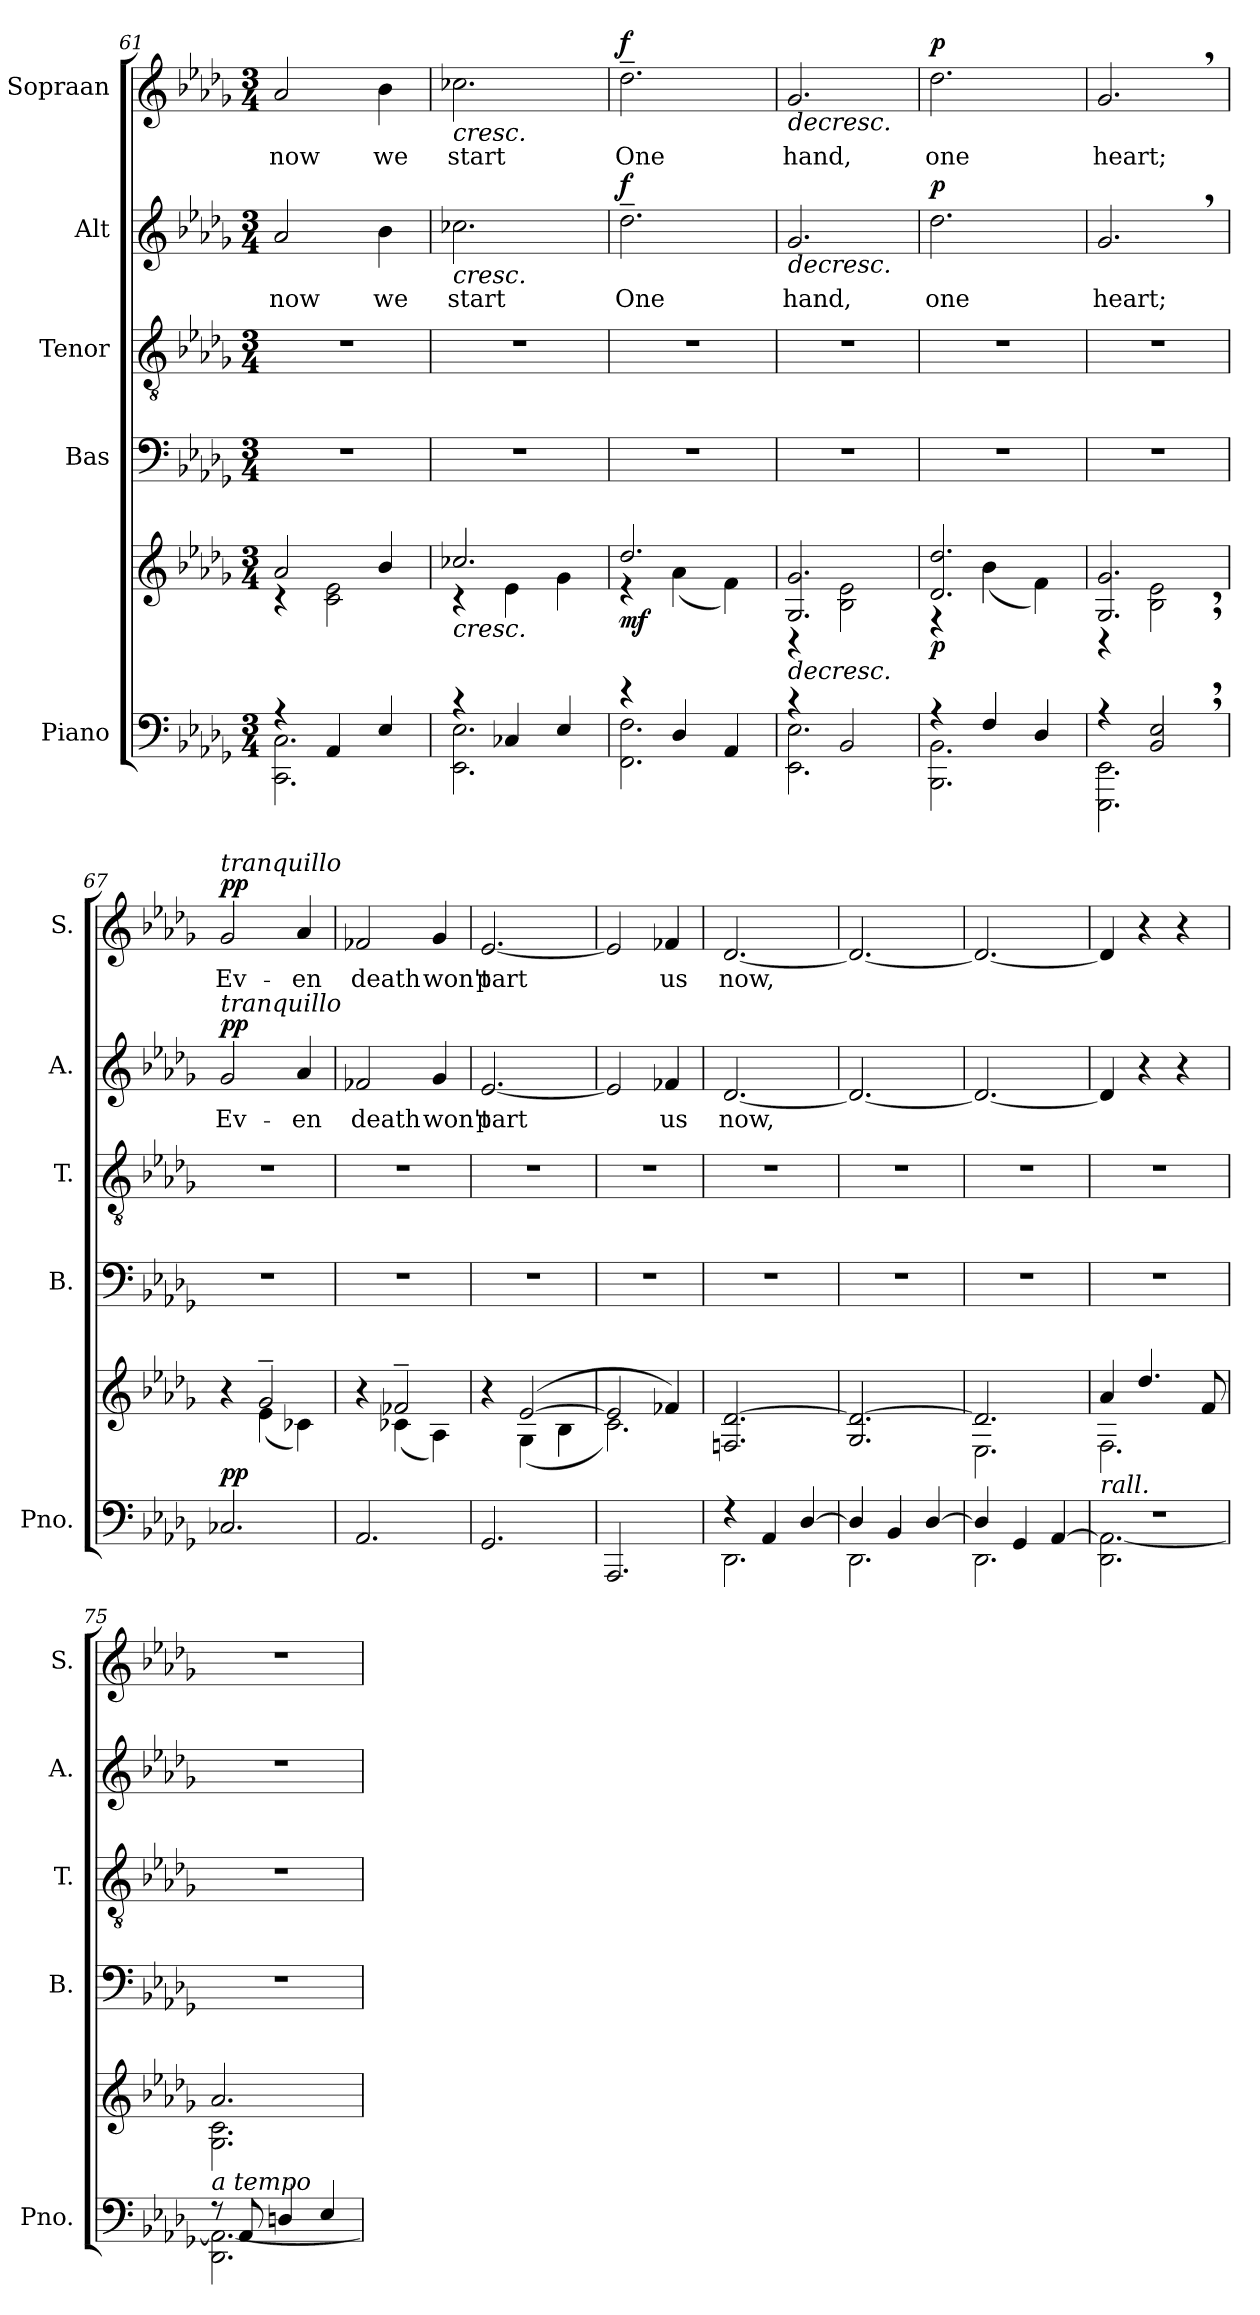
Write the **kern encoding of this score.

**kern	**kern	**dynam	**kern	**kern	**kern	**text	**dynam	**kern	**text	**dynam
*part5	*part5	*part5	*part4	*part3	*part2	*part2	*part2	*part1	*part1	*part1
*staff6	*staff5	*staff5/6	*staff4	*staff3	*staff2	*staff2	*staff2	*staff1	*staff1	*staff1
*I"Piano	*	*	*I"Bas	*I"Tenor	*I"Alt	*	*	*I"Sopraan	*	*
*I'Pno.	*	*	*I'B.	*I'T.	*I'A.	*	*	*I'S.	*	*
!!LO:LB:g=z
*clefF4	*clefG2	*	*clefF4	*clefGv2	*clefG2	*	*	*clefG2	*	*
*	*	*	*	*ITrd7c12	*	*	*	*	*	*
*k[b-e-a-d-g-]	*k[b-e-a-d-g-]	*	*k[b-e-a-d-g-]	*k[b-e-a-d-g-]	*k[b-e-a-d-g-]	*	*	*k[b-e-a-d-g-]	*	*
*D-:	*D-:	*	*D-:	*D-:	*D-:	*	*	*D-:	*	*
*M3/4	*M3/4	*	*M3/4	*M3/4	*M3/4	*	*	*M3/4	*	*
=61	=61	=61	=61	=61	=61	=61	=61	=61	=61	=61
*^	*^	*	*	*	*	*	*	*	*	*
!	!	!	!	!	!	!	!	!LO:LY:b	!	!	!LO:LY:b	!
4r	2.CC\ 2.C\	2a-/	4r	.	2.r	2.r	2a-/	now	.	2a-/	now	.
4AA-/	.	.	2c\ 2e-\	.	.	.	.	.	.	.	.	.
!	!	!	!	!	!	!	!	!LO:LY:b	!	!	!LO:LY:b	!
4E-/	.	4b-/	.	.	.	.	4b-\	we	.	4b-\	we	.
=62	=62	=62	=62	=62	=62	=62	=62	=62	=62	=62	=62	=62
!	!	!	!	!LO:HP:b	!	!	!	!LO:LY:b	!LO:HP:b	!	!LO:LY:b	!LO:HP:b
4r	2.EE-\ 2.E-\	2.cc-X/	4r	<	2.r	2.r	2.cc-X\	start	<	2.cc-X\	start	<
4C-X/	.	.	4e-\	.	.	.	.	.	.	.	.	.
4E-/	.	.	4g-\	.	.	.	.	.	.	.	.	.
!!LO:PB:g=z
=63	=63	=63	=63	=63	=63	=63	=63	=63	=63	=63	=63	=63
!	!	!	!	!LO:DY:b	!	!	!	!LO:LY:b	!LO:DY:a	!	!LO:LY:b	!LO:DY:a
4r	2.FF\ 2.F\	2.dd-/	4r	mf	2.r	2.r	2.dd-~\	One	f	2.dd-~\	One	f
4D-/	.	.	(4a-\	.	.	.	.	.	.	.	.	.
4AA-/	.	.	4f\)	.	.	.	.	.	.	.	.	.
*v	*v	*	*	*	*	*	*	*	*	*	*	*
*	*v	*v	*	*	*	*	*	*	*	*	*
.	.	.	.	.	.	.	[	.	.	[
=64	=64	=64	=64	=64	=64	=64	=64	=64	=64	=64
*^	*	*	*	*	*	*	*	*	*	*
!	!	!	!LO:HP:b	!	!	!	!LO:LY:b	!LO:HP:b	!	!LO:LY:b	!LO:HP:b
*	*	*^	*	*	*	*	*	*	*	*	*
4r	2.EE-\ 2.E-\	2.G-/ 2.g-/	4r	>	2.r	2.r	2.g-/	hand,	>	2.g-/	hand,	>
2BB-/	.	.	2B-\ 2e-\	[	.	.	.	.	.	.	.	.
=65	=65	=65	=65	=65	=65	=65	=65	=65	=65	=65	=65	=65
!	!	!	!	!LO:DY:b	!	!	!	!LO:LY:b	!LO:DY:a	!	!LO:LY:b	!LO:DY:a
4r	2.BBB-\ 2.BB-\	2.d-/ 2.dd-/	4r	p	2.r	2.r	2.dd-\	one	p	2.dd-\	one	p
4F/	.	.	(4b-\	.	.	.	.	.	.	.	.	.
4D-/	.	.	4f\)	.	.	.	.	.	.	.	.	.
*v	*v	*	*	*	*	*	*	*	*	*	*	*
*	*v	*v	*	*	*	*	*	*	*	*	*
.	.	.	.	.	.	.	]	.	.	]
=66	=66	=66	=66	=66	=66	=66	=66	=66	=66	=66
*^	*^	*	*	*	*	*	*	*	*	*
!	!	!	!	!	!	!	!	!LO:LY:b	!	!	!LO:LY:b	!
4r	2.EEE-\ 2.EE-\	2.G-/ 2.g-/	4r	.	2.r	2.r	2.g-,/	heart;	.	2.g-,/	heart;	.
2BB-/, 2E-/,	.	.	2B-\, 2e-\,	]	.	.	.	.	.	.	.	.
*v	*v	*	*	*	*	*	*	*	*	*	*	*
=67	=67	=67	=67	=67	=67	=67	=67	=67	=67	=67	=67
!	!	!	!	!	!	!	!	!	!LO:TX:a:i:t=tranquillo	!	!
!	!	!	!	!	!	!LO:TX:a:i:t=tranquillo	!	!	!	!	!
!	!	!	!LO:DY:a=2	!	!	!	!LO:LY:b	!LO:DY:a	!	!LO:LY:b	!LO:DY:a
2.C-X/	4r	4ryy	pp	2.r	2.r	2g-/	Ev-	pp	2g-/	Ev-	pp
.	2g-~/	(4e-\	.	.	.	.	.	.	.	.	.
!	!	!	!	!	!	!	!LO:LY:b	!	!	!LO:LY:b	!
.	.	4c-X\)	.	.	.	4a-/	-en	.	4a-/	-en	.
=68	=68	=68	=68	=68	=68	=68	=68	=68	=68	=68	=68
!	!	!	!	!	!	!	!LO:LY:b	!	!	!LO:LY:b	!
2.AA-/	4r	4ryy	.	2.r	2.r	2f-X/	death	.	2f-X/	death	.
.	2f-X~/	(4c-X\	.	.	.	.	.	.	.	.	.
!	!	!	!	!	!	!	!LO:LY:b	!	!	!LO:LY:b	!
.	.	4A-\)	.	.	.	4g-/	won't	.	4g-/	won't	.
=69	=69	=69	=69	=69	=69	=69	=69	=69	=69	=69	=69
!	!	!	!	!	!	!	!LO:LY:b	!	!	!LO:LY:b	!
2.GG-/	4r	4ryy	.	2.r	2.r	[2.e-/	part	.	[2.e-/	part	.
.	([2e-/	(4G-\	.	.	.	.	.	.	.	.	.
.	.	4B-\	.	.	.	.	.	.	.	.	.
=70	=70	=70	=70	=70	=70	=70	=70	=70	=70	=70	=70
2.AAA-/	2e-/]	2.c\)	.	2.r	2.r	2e-/]	.	.	2e-/]	.	.
!	!	!	!	!	!	!	!LO:LY:b	!	!	!LO:LY:b	!
.	4f-X/)	.	.	.	.	4f-X/	us	.	4f-X/	us	.
*	*v	*v	*	*	*	*	*	*	*	*	*
!!LO:PB:g=z
=71	=71	=71	=71	=71	=71	=71	=71	=71	=71	=71
*^	*	*	*	*	*	*	*	*	*	*
!	!	!	!	!	!	!	!LO:LY:b	!	!	!LO:LY:b	!
4r	2.DD-\	2.Fn/ [2.d-/	.	2.r	2.r	[2.d-/	now,	.	[2.d-/	now,	.
4AA-/	.	.	.	.	.	.	.	.	.	.	.
[4D-/	.	.	.	.	.	.	.	.	.	.	.
=72	=72	=72	=72	=72	=72	=72	=72	=72	=72	=72	=72
4D-/]	2.DD-\	2.G-/ 2.d-/_	.	2.r	2.r	2.d-/_	.	.	2.d-/_	.	.
4BB-/	.	.	.	.	.	.	.	.	.	.	.
[4D-/	.	.	.	.	.	.	.	.	.	.	.
=73	=73	=73	=73	=73	=73	=73	=73	=73	=73	=73	=73
*	*	*^	*	*	*	*	*	*	*	*	*
4D-/]	2.DD-\	2.d-/]	2.E-\	.	2.r	2.r	2.d-/_	.	.	2.d-/_	.	.
4GG-/	.	.	.	.	.	.	.	.	.	.	.	.
[4AA-/	.	.	.	.	.	.	.	.	.	.	.	.
=74	=74	=74	=74	=74	=74	=74	=74	=74	=74	=74	=74	=74
!LO:TX:a:i:t=rall.	!	!	!	!	!	!	!	!	!	!	!	!
2.r	2.DD-\ 2.AA-\_	4a-/	2.F\	.	2.r	2.r	4d-/]	.	.	4d-/]	.	.
.	.	4.dd-/	.	.	.	.	4r	.	.	4r	.	.
.	.	.	.	.	.	.	4r	.	.	4r	.	.
.	.	8f/	.	.	.	.	.	.	.	.	.	.
=75	=75	=75	=75	=75	=75	=75	=75	=75	=75	=75	=75	=75
!LO:TX:a:i:t=a tempo	!	!	!	!	!	!	!	!	!	!	!	!
8r	2.DD-\ 2.AA-\_	2.a-/	2.G-\ 2.c\	.	2.r	2.r	2.r	.	.	2.r	.	.
8AA-/	.	.	.	.	.	.	.	.	.	.	.	.
4Dn/	.	.	.	.	.	.	.	.	.	.	.	.
4E-/	.	.	.	.	.	.	.	.	.	.	.	.
*v	*v	*	*	*	*	*	*	*	*	*	*	*
*	*v	*v	*	*	*	*	*	*	*	*	*
=	=	=	=	=	=	=	=	=	=	=
*-	*-	*-	*-	*-	*-	*-	*-	*-	*-	*-
